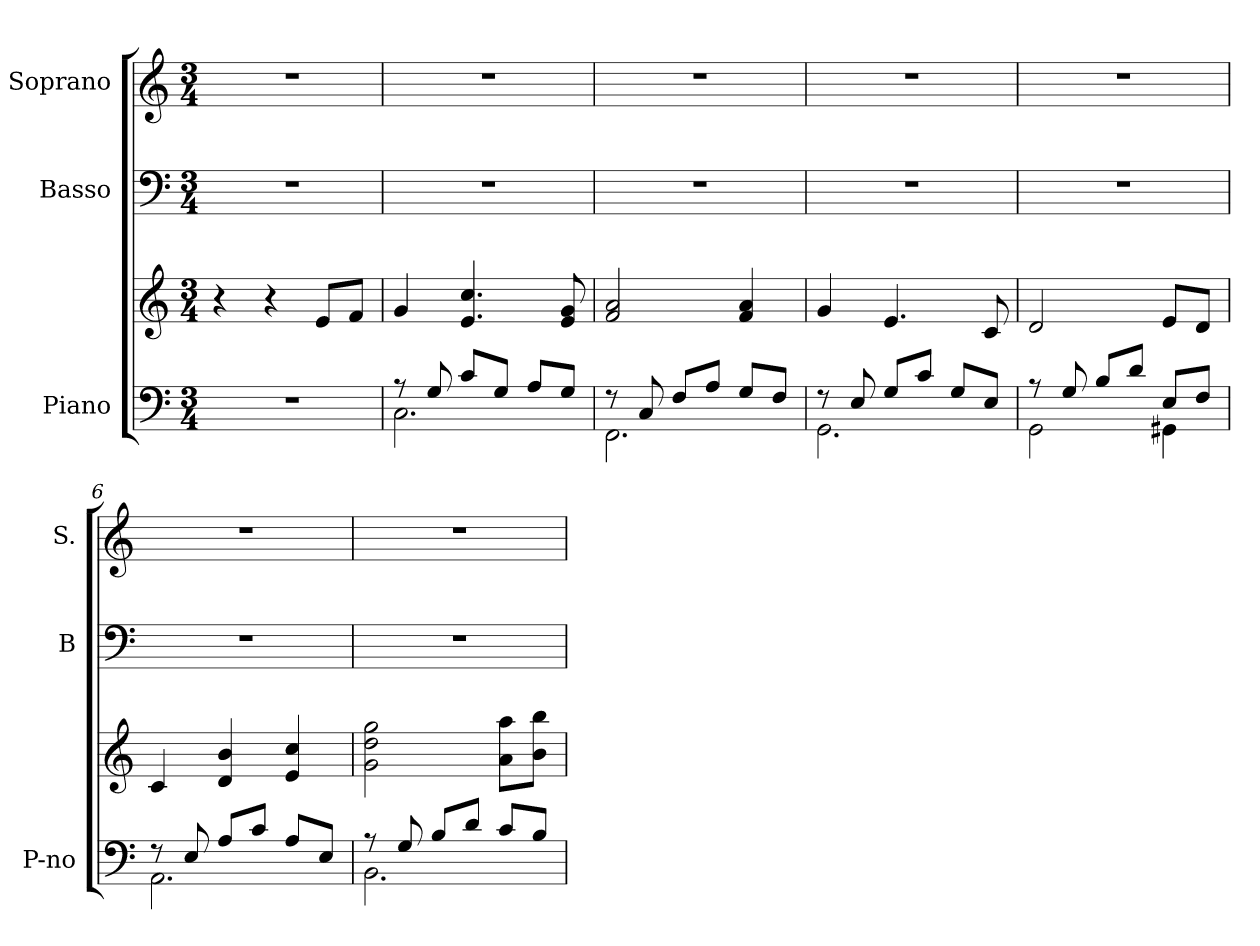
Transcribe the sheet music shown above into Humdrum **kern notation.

**kern	**kern	**kern	**kern
*part3	*part3	*part2	*part1
*staff4	*staff3	*staff2	*staff1
*I"Piano	*	*I"Basso	*I"Soprano
*I'P-no	*	*I'B	*I'S.
!!LO:PB:g=z
*clefF4	*clefG2	*clefF4	*clefG2
*k[]	*k[]	*k[]	*k[]
*C:	*C:	*C:	*C:
*M3/4	*M3/4	*M3/4	*M3/4
*MM90	*MM90	*MM90	*MM90
=1	=1	=1	=1
!LO:N:vis=1	!	!LO:N:vis=1	!LO:N:vis=1
2.r	4r	2.r	2.r
.	4r	.	.
.	8ei/L	.	.
.	8fi/J	.	.
=2	=2	=2	=2
*^	*	*	*
!	!	!	!LO:N:vis=1	!LO:N:vis=1
8r	2.Ci\	4gi/	2.r	2.r
8Gi/	.	.	.	.
8ci/L	.	4.ei/ 4.cci	.	.
8Gi/J	.	.	.	.
8Ai/L	.	.	.	.
8Gi/J	.	8ei/ 8gi	.	.
=3	=3	=3	=3	=3
!	!	!	!LO:N:vis=1	!LO:N:vis=1
8r	2.FFi\	2fi/ 2ai	2.r	2.r
8Ci/	.	.	.	.
8Fi/L	.	.	.	.
8Ai/J	.	.	.	.
8Gi/L	.	4fi/ 4ai	.	.
8Fi/J	.	.	.	.
=4	=4	=4	=4	=4
!	!	!	!LO:N:vis=1	!LO:N:vis=1
8r	2.GGi\	4gi/	2.r	2.r
8Ei/	.	.	.	.
8Gi/L	.	4.ei/	.	.
8ci/J	.	.	.	.
8Gi/L	.	.	.	.
8Ei/J	.	8ci/	.	.
=5	=5	=5	=5	=5
!	!	!	!LO:N:vis=1	!LO:N:vis=1
8r	2GGi\	2di/	2.r	2.r
8Gi/	.	.	.	.
8Bi/L	.	.	.	.
8di/J	.	.	.	.
8Ei/L	4GG#Xi\	8ei/L	.	.
8Fi/J	.	8di/J	.	.
=6	=6	=6	=6	=6
!	!	!	!LO:N:vis=1	!LO:N:vis=1
8r	2.AAi\	4ci/	2.r	2.r
8Ei/	.	.	.	.
8Ai/L	.	4di/ 4bi	.	.
8ci/J	.	.	.	.
8Ai/L	.	4ei/ 4cci	.	.
8Ei/J	.	.	.	.
!!LO:LB:g=z
=7	=7	=7	=7	=7
!	!	!	!LO:N:vis=1	!LO:N:vis=1
8r	2.BBi\	2gi\ 2ddi 2ggi	2.r	2.r
8Gi/	.	.	.	.
8Bi/L	.	.	.	.
8di/J	.	.	.	.
8ci/L	.	8ai\ 8aaiL	.	.
8Bi/J	.	8bi\ 8bbiJ	.	.
*v	*v	*	*	*
=	=	=	=
*-	*-	*-	*-
